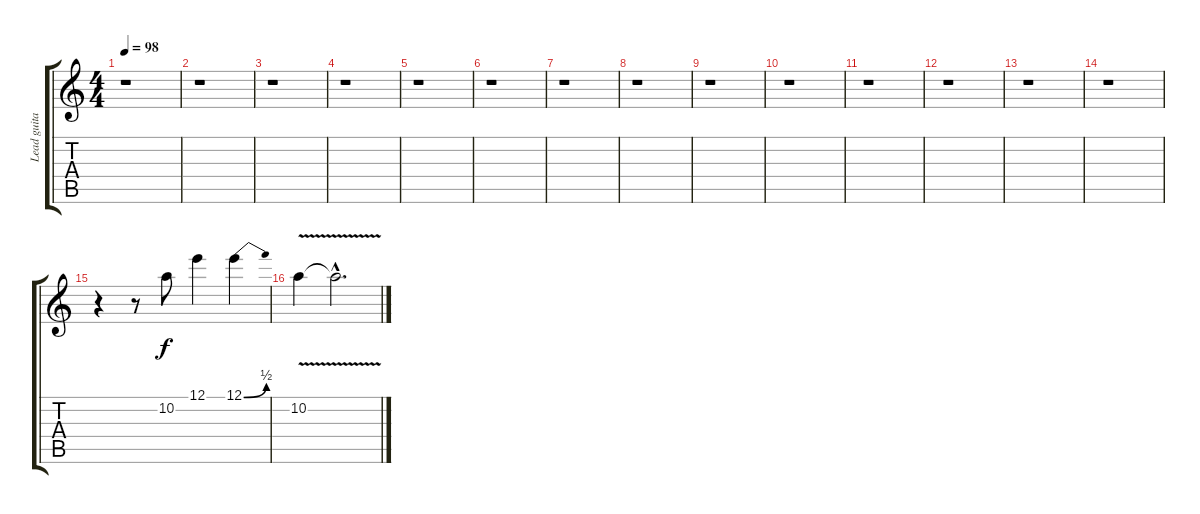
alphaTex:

\track ("Lead guitar" "Lead guita") {instrument distortionguitar}
\staff {score tabs}
\tuning (E4 B3 G3 D3 A2 E2) {hide}
\ts (4 4)
\tempo 98
\clef g2
\ks c
r.1{dy f} |
r.1 |
r.1 |
r.1 |
r.1 |
r.1 |
r.1 |
r.1 |
r.1 |
r.1 |
r.1 |
r.1 |
r.1 |
r.1 |
r.4 r.8 10.2.8 12.1.4 12.1{be (bend 0 0 60 2)}.4 |
10.2{v}.4 10.2{hac t}.2{d}
